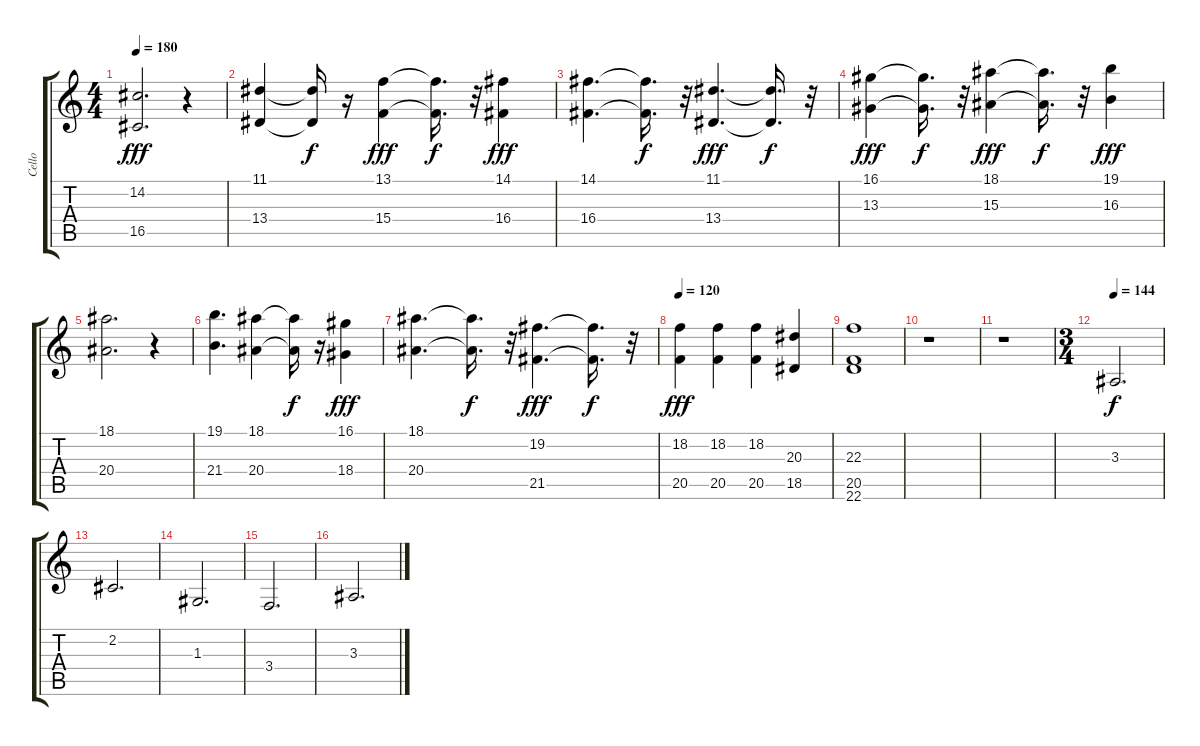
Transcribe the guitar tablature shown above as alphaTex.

\track ("Cello" "Cello") {instrument cello}
\staff {score tabs}
\tuning (E4 B3 G3 D3 A2 E2) {hide}
\ts (4 4)
\tempo 180
\clef g2
\ks c
(14.2 16.5).2{d dy fff} r.4 |
(11.1 13.4).4 (11.1{t} 13.4{t}).16{dy f} r.16 (13.1 15.4).4{dy fff} (13.1{t} 15.4{t}).16{d dy f} r.32 (14.1 16.4).4{dy fff} |
(14.1 16.4).4{d} (14.1{t} 16.4{t}).16{d dy f} r.32 (11.1 13.4).4{d dy fff} (11.1{t} 13.4{t}).16{d dy f} r.32 |
(16.1 13.3).4{dy fff} (16.1{t} 13.3{t}).16{d dy f} r.32 (18.1 15.3).4{dy fff} (18.1{t} 15.3{t}).16{d dy f} r.32 (19.1 16.3).4{dy fff} |
(18.1 20.4).2{d} r.4 |
(19.1 21.4).4{d} (18.1 20.4).4 (18.1{t} 20.4{t}).16{dy f} r.16 (16.1 18.4).4{dy fff} |
(18.1 20.4).4{d} (18.1{t} 20.4{t}).16{d dy f} r.32 (19.2 21.5).4{d dy fff} (19.2{t} 21.5{t}).16{d dy f} r.32 |
\tempo 120
(18.2 20.5).4{dy fff} (18.2 20.5).4 (18.2 20.5).4 (20.3 18.5).4 |
(22.3 20.5 22.6).1 |
r.1 |
r.1 |
\ts (3 4)
\tempo 144
3.3.2{d dy f volume 10 balance 6 instrument cello} |
2.2.2{d} |
1.3.2{d} |
3.4.2{d} |
3.3.2{d}
